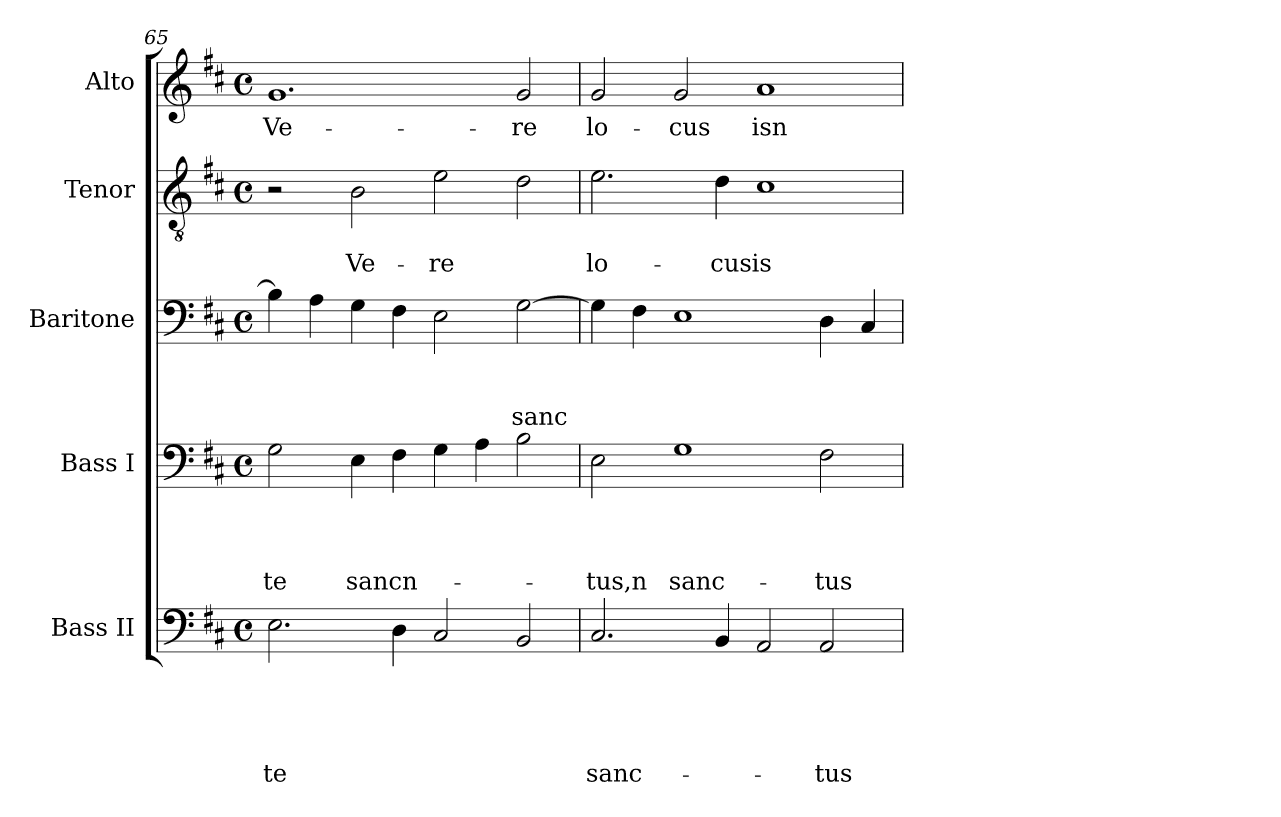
**kern	**text	**text	**text	**text	**text	**kern	**text	**text	**text	**text	**kern	**text	**text	**text	**kern	**text	**text	**kern	**text
*part5	*part5	*part5	*part5	*part5	*part5	*part4	*part4	*part4	*part4	*part4	*part3	*part3	*part3	*part3	*part2	*part2	*part2	*part1	*part1
*staff5	*staff5	*staff5	*staff5	*staff5	*staff5	*staff4	*staff4	*staff4	*staff4	*staff4	*staff3	*staff3	*staff3	*staff3	*staff2	*staff2	*staff2	*staff1	*staff1
*I"Bass II	*	*	*	*	*	*I"Bass I	*	*	*	*	*I"Baritone	*	*	*	*I"Tenor	*	*	*I"Alto	*
!!LO:LB:g=z
*clefF4	*	*	*	*	*	*clefF4	*	*	*	*	*clefF4	*	*	*	*clefGv2	*	*	*clefG2	*
*k[f#c#]	*	*	*	*	*	*k[f#c#]	*	*	*	*	*k[f#c#]	*	*	*	*k[f#c#]	*	*	*k[f#c#]	*
*D:	*	*	*	*	*	*D:	*	*	*	*	*D:	*	*	*	*D:	*	*	*D:	*
*M4/4	*	*	*	*	*	*M4/4	*	*	*	*	*M4/4	*	*	*	*M4/4	*	*	*M4/4	*
*met(c)	*	*	*	*	*	*met(c)	*	*	*	*	*met(c)	*	*	*	*met(c)	*	*	*met(c)	*
=65	=65	=65	=65	=65	=65	=65	=65	=65	=65	=65	=65	=65	=65	=65	=65	=65	=65	=65	=65
!	!	!	!	!	!LO:LY:b	!	!	!	!	!LO:LY:b	!	!	!	!	!	!	!	!	!LO:LY:b
2.E\	.	.	.	.	-te	2G\	.	.	.	-te	4B\]	.	.	.	2r	.	.	1.g	Ve-
.	.	.	.	.	.	.	.	.	.	.	4A\	.	.	.	.	.	.	.	.
!	!	!	!	!	!	!	!	!	!	!LO:LY:b	!	!	!	!	!	!	!LO:LY:b	!	!
.	.	.	.	.	.	4E\	.	.	.	sancn-	4G\	.	.	.	2B\	.	Ve-	.	.
4D\	.	.	.	.	.	4F#\	.	.	.	.	4F#\	.	.	.	.	.	.	.	.
!	!	!	!	!	!	!	!	!	!	!	!	!	!	!	!	!	!LO:LY:b	!	!
2C#/	.	.	.	.	.	4G\	.	.	.	.	2E\	.	.	.	2e\	.	-re	.	.
.	.	.	.	.	.	4A\	.	.	.	.	.	.	.	.	.	.	.	.	.
!	!	!	!	!	!	!	!	!	!	!	!	!	!	!LO:LY:b	!	!	!	!	!LO:LY:b
2BB/	.	.	.	.	.	2B\	.	.	.	.	[>2G\	.	.	sanc	2d\	.	.	2g/	-re
=66	=66	=66	=66	=66	=66	=66	=66	=66	=66	=66	=66	=66	=66	=66	=66	=66	=66	=66	=66
!	!	!	!	!	!LO:LY:b	!	!	!	!	!LO:LY:b:rj	!	!	!	!	!	!	!LO:LY:b	!	!LO:LY:b
2.C#/	.	.	.	.	sanc-	2E\	.	.	.	-tus,n	4G\]	.	.	.	2.e\	.	lo-	2g/	lo-
.	.	.	.	.	.	.	.	.	.	.	4F#\	.	.	.	.	.	.	.	.
!	!	!	!	!	!	!	!	!	!	!LO:LY:b	!	!	!	!	!	!	!	!	!LO:LY:b
.	.	.	.	.	.	1G	.	.	.	sanc-	1E	.	.	.	.	.	.	2g/	-cus
!	!	!	!	!	!	!	!	!	!	!	!	!	!	!	!	!	!LO:LY:b	!	!
4BB/	.	.	.	.	.	.	.	.	.	.	.	.	.	.	4d\	.	-cus	.	.
!	!	!	!	!	!	!	!	!	!	!	!	!	!	!	!	!	!LO:LY:b	!	!LO:LY:b:rj
2AA/	.	.	.	.	.	.	.	.	.	.	.	.	.	.	1c#	.	is	1a	isn-
!	!	!	!	!	!LO:LY:b	!	!	!	!	!LO:LY:b	!	!	!	!	!	!	!	!	!
2AA/	.	.	.	.	-tus	2F#\	.	.	.	-tus	4D\	.	.	.	.	.	.	.	.
.	.	.	.	.	.	.	.	.	.	.	4C#/	.	.	.	.	.	.	.	.
=	=	=	=	=	=	=	=	=	=	=	=	=	=	=	=	=	=	=	=
*-	*-	*-	*-	*-	*-	*-	*-	*-	*-	*-	*-	*-	*-	*-	*-	*-	*-	*-	*-
